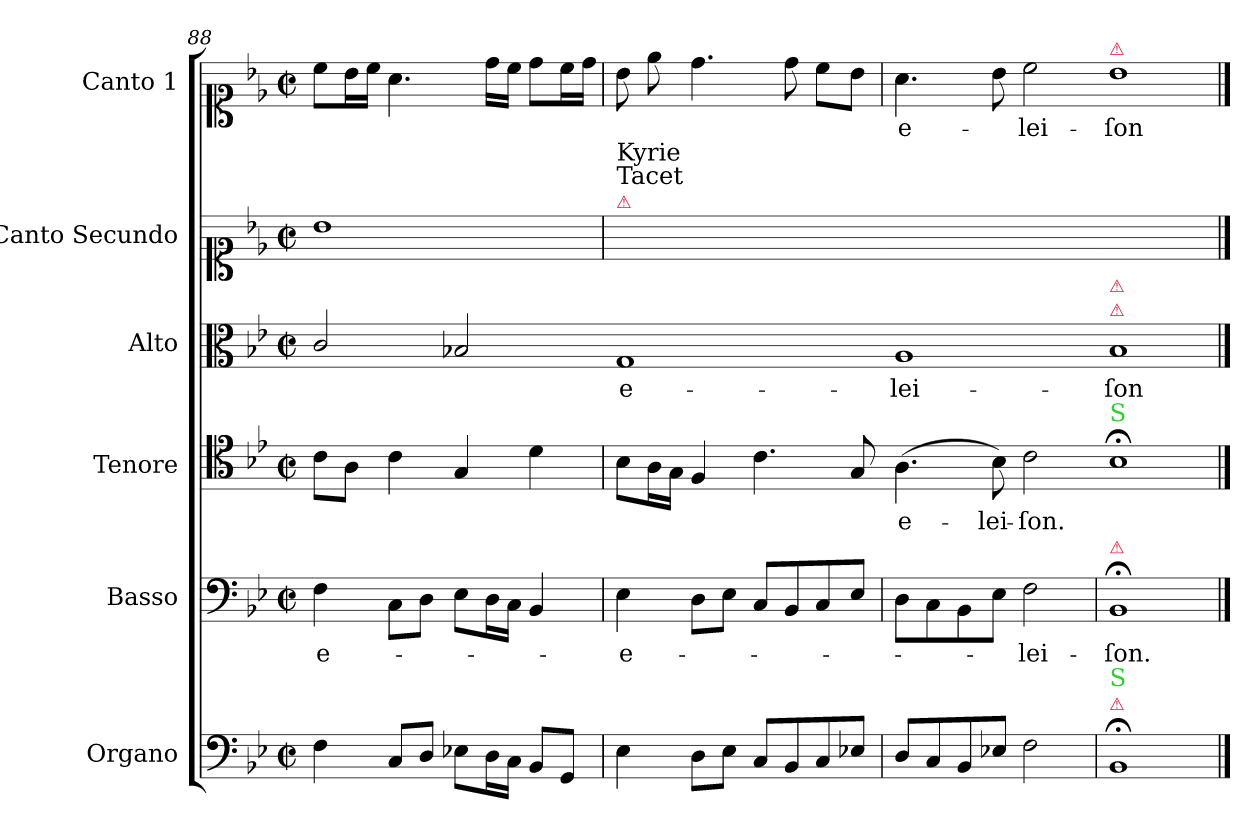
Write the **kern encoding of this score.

**kern	**kern	**text	**kern	**text	**kern	**text	**kern	**kern	**text
*part6	*part5	*part5	*part4	*part4	*part3	*part3	*part2	*part1	*part1
*staff6	*staff5	*staff5	*staff4	*staff4	*staff3	*staff3	*staff2	*staff1	*staff1
*I"Organo	*I"Basso	*	*I"Tenore	*	*I"Alto	*	*I"Canto Secundo	*I"Canto 1	*
*	*I'B	*	*I'T	*	*I'A	*	*	*	*
*clefF4	*clefF4	*	*clefC4	*	*clefC3	*	*clefC1	*clefC1	*
*k[b-e-]	*k[b-e-]	*	*k[b-e-]	*	*k[b-e-]	*	*k[b-e-]	*k[b-e-]	*
*M2/2	*M2/2	*	*M2/2	*	*M2/2	*	*M2/2	*M2/2	*
*met(c|)	*met(c|)	*	*met(c|)	*	*met(c|)	*	*met(c|)	*met(c|)	*
=88	=88	=88	=88	=88	=88	=88	=88	=88	=88
4F\	4F\	e-	8c\L	.	2c/	.	1b-	8cc\L	.
.	.	.	8A\J	.	.	.	.	16b-\L	.
.	.	.	.	.	.	.	.	16cc\JJ	.
8C/L	8C\L	.	4c\	.	.	.	.	4.a\	.
8D/J	8D\J	.	.	.	.	.	.	.	.
8E-X\L	8E-\L	.	4G/	.	2B-X/	.	.	.	.
16D\L	16D\L	.	.	.	.	.	.	16dd\LL	.
16C\JJ	16C\JJ	.	.	.	.	.	.	16cc\JJ	.
8BB-/L	4BB-/	.	4d\	.	.	.	.	8dd\L	.
8GG/J	.	.	.	.	.	.	.	16cc\L	.
.	.	.	.	.	.	.	.	16dd\JJ	.
=89	=89	=89	=89	=89	=89-	=89	=89	=89	=89
!	!	!	!	!	!	!	!LO:TX:a:color=crimson:t=⚠	!	!
!	!	!	!	!	!	!	!LO:TX:a:t=Kyrie \nTacet	!	!
4E-\	4E-\	-e-	8B-\L	.	1G	e-	1ryy	8b-\	.
.	.	.	16A\L	.	.	.	.	8ee-\	.
.	.	.	16G\JJ	.	.	.	.	.	.
8D\L	8D\L	.	4F/	.	.	.	.	4.dd\	.
8E-\J	8E-\J	.	.	.	.	.	.	.	.
8C/L	8C/L	.	4.c\	.	.	.	.	.	.
8BB-/	8BB-/	.	.	.	.	.	.	8dd\	.
8C/	8C/	.	.	.	.	.	.	8cc\L	.
8E-X/J	8E-/J	.	8G/	.	.	.	.	8b-\J	.
=90	=90	=90	=90-	=90	=90-	=90	=90	=90	=90
8D/L	8D\L	.	(>4.A\	-e-	1A	-lei-	1ryy	4.a\	e-
8C/	8C\	.	.	.	.	.	.	.	.
8BB-/	8BB-\	.	.	.	.	.	.	.	.
8E-X/J	8E-\J	.	8B-\)	-lei-	.	.	.	8b-\	.
2F\	2F\	-lei-	2c\	-ſon.	.	.	.	2cc\	-lei-
=91	=91	=91-	=91-	=91-	=91-	=91-	=91	=91-	=91-
!	!	!	!	!	!	!	!	!LO:TX:a:color=crimson:t=⚠	!
!	!	!	!	!	!LO:TX:a:color=crimson:t=⚠	!	!	!	!
!	!	!	!	!	!LO:TX:a:color=crimson:t=⚠	!	!	!	!
!	!	!	!LO:TX:a:color=limegreen:t=S	!	!	!	!	!	!
!	!LO:TX:a:color=crimson:t=⚠	!	!	!	!	!	!	!	!
!LO:TX:a:color=crimson:t=⚠	!	!	!	!	!	!	!	!	!
!LO:TX:a:color=limegreen:t=S	!	!	!	!	!	!	!	!	!
1BB-;<;	1BB-;<;	-ſon.	1B-;<;	.	1B-	-ſon	1ryy	1b-	-ſon
==	==	==	==	==	==	==	==	==	==
*-	*-	*-	*-	*-	*-	*-	*-	*-	*-
